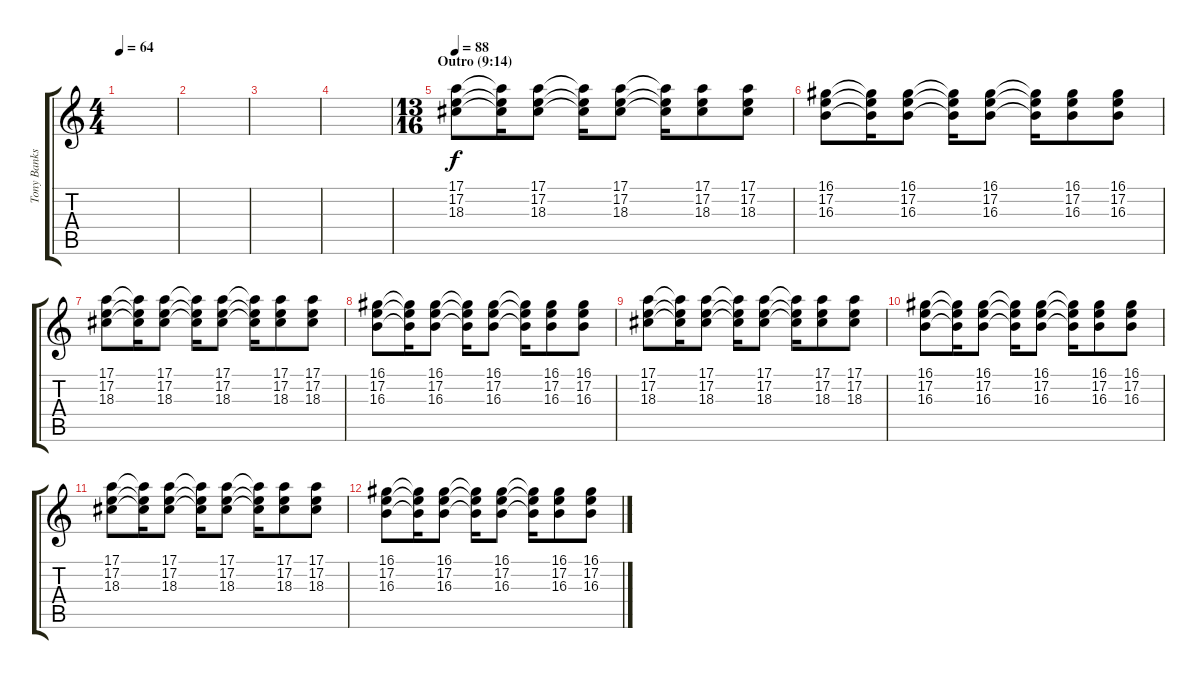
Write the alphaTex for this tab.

\track ("Tony Banks (piano left hand)" "Tony Banks") {instrument acousticgrandpiano}
\staff {score tabs}
\tuning (E4 B3 G3 D3 A2 E2) {hide}
\ts (4 4)
\tempo 64
\clef g2
\ks c
|
|
|
|
\ts (13 16)
\section ("" "Outro (9:14)")
\tempo 88
(17.1 17.2 18.3).8{dy f volume 5} (17.1{t} 17.2{t} 18.3{t}).16 (17.1 17.2 18.3).8 (17.1{t} 17.2{t} 18.3{t}).16 (17.1 17.2 18.3).8 (17.1{t} 17.2{t} 18.3{t}).16 (17.1 17.2 18.3).8 (17.1 17.2 18.3).8 |
(16.1 17.2 16.3).8 (16.1{t} 17.2{t} 16.3{t}).16 (16.1 17.2 16.3).8 (16.1{t} 17.2{t} 16.3{t}).16 (16.1 17.2 16.3).8 (16.1{t} 17.2{t} 16.3{t}).16 (16.1 17.2 16.3).8 (16.1 17.2 16.3).8 |
(17.1 17.2 18.3).8{volume 10} (17.1{t} 17.2{t} 18.3{t}).16 (17.1 17.2 18.3).8 (17.1{t} 17.2{t} 18.3{t}).16 (17.1 17.2 18.3).8 (17.1{t} 17.2{t} 18.3{t}).16 (17.1 17.2 18.3).8 (17.1 17.2 18.3).8 |
(16.1 17.2 16.3).8 (16.1{t} 17.2{t} 16.3{t}).16 (16.1 17.2 16.3).8 (16.1{t} 17.2{t} 16.3{t}).16 (16.1 17.2 16.3).8 (16.1{t} 17.2{t} 16.3{t}).16 (16.1 17.2 16.3).8 (16.1 17.2 16.3).8 |
(17.1 17.2 18.3).8 (17.1{t} 17.2{t} 18.3{t}).16 (17.1 17.2 18.3).8 (17.1{t} 17.2{t} 18.3{t}).16 (17.1 17.2 18.3).8 (17.1{t} 17.2{t} 18.3{t}).16 (17.1 17.2 18.3).8 (17.1 17.2 18.3).8 |
(16.1 17.2 16.3).8 (16.1{t} 17.2{t} 16.3{t}).16 (16.1 17.2 16.3).8 (16.1{t} 17.2{t} 16.3{t}).16 (16.1 17.2 16.3).8 (16.1{t} 17.2{t} 16.3{t}).16 (16.1 17.2 16.3).8 (16.1 17.2 16.3).8 |
(17.1 17.2 18.3).8{volume 0} (17.1{t} 17.2{t} 18.3{t}).16 (17.1 17.2 18.3).8 (17.1{t} 17.2{t} 18.3{t}).16 (17.1 17.2 18.3).8 (17.1{t} 17.2{t} 18.3{t}).16 (17.1 17.2 18.3).8 (17.1 17.2 18.3).8 |
(16.1 17.2 16.3).8 (16.1{t} 17.2{t} 16.3{t}).16 (16.1 17.2 16.3).8 (16.1{t} 17.2{t} 16.3{t}).16 (16.1 17.2 16.3).8 (16.1{t} 17.2{t} 16.3{t}).16 (16.1 17.2 16.3).8 (16.1 17.2 16.3).8
